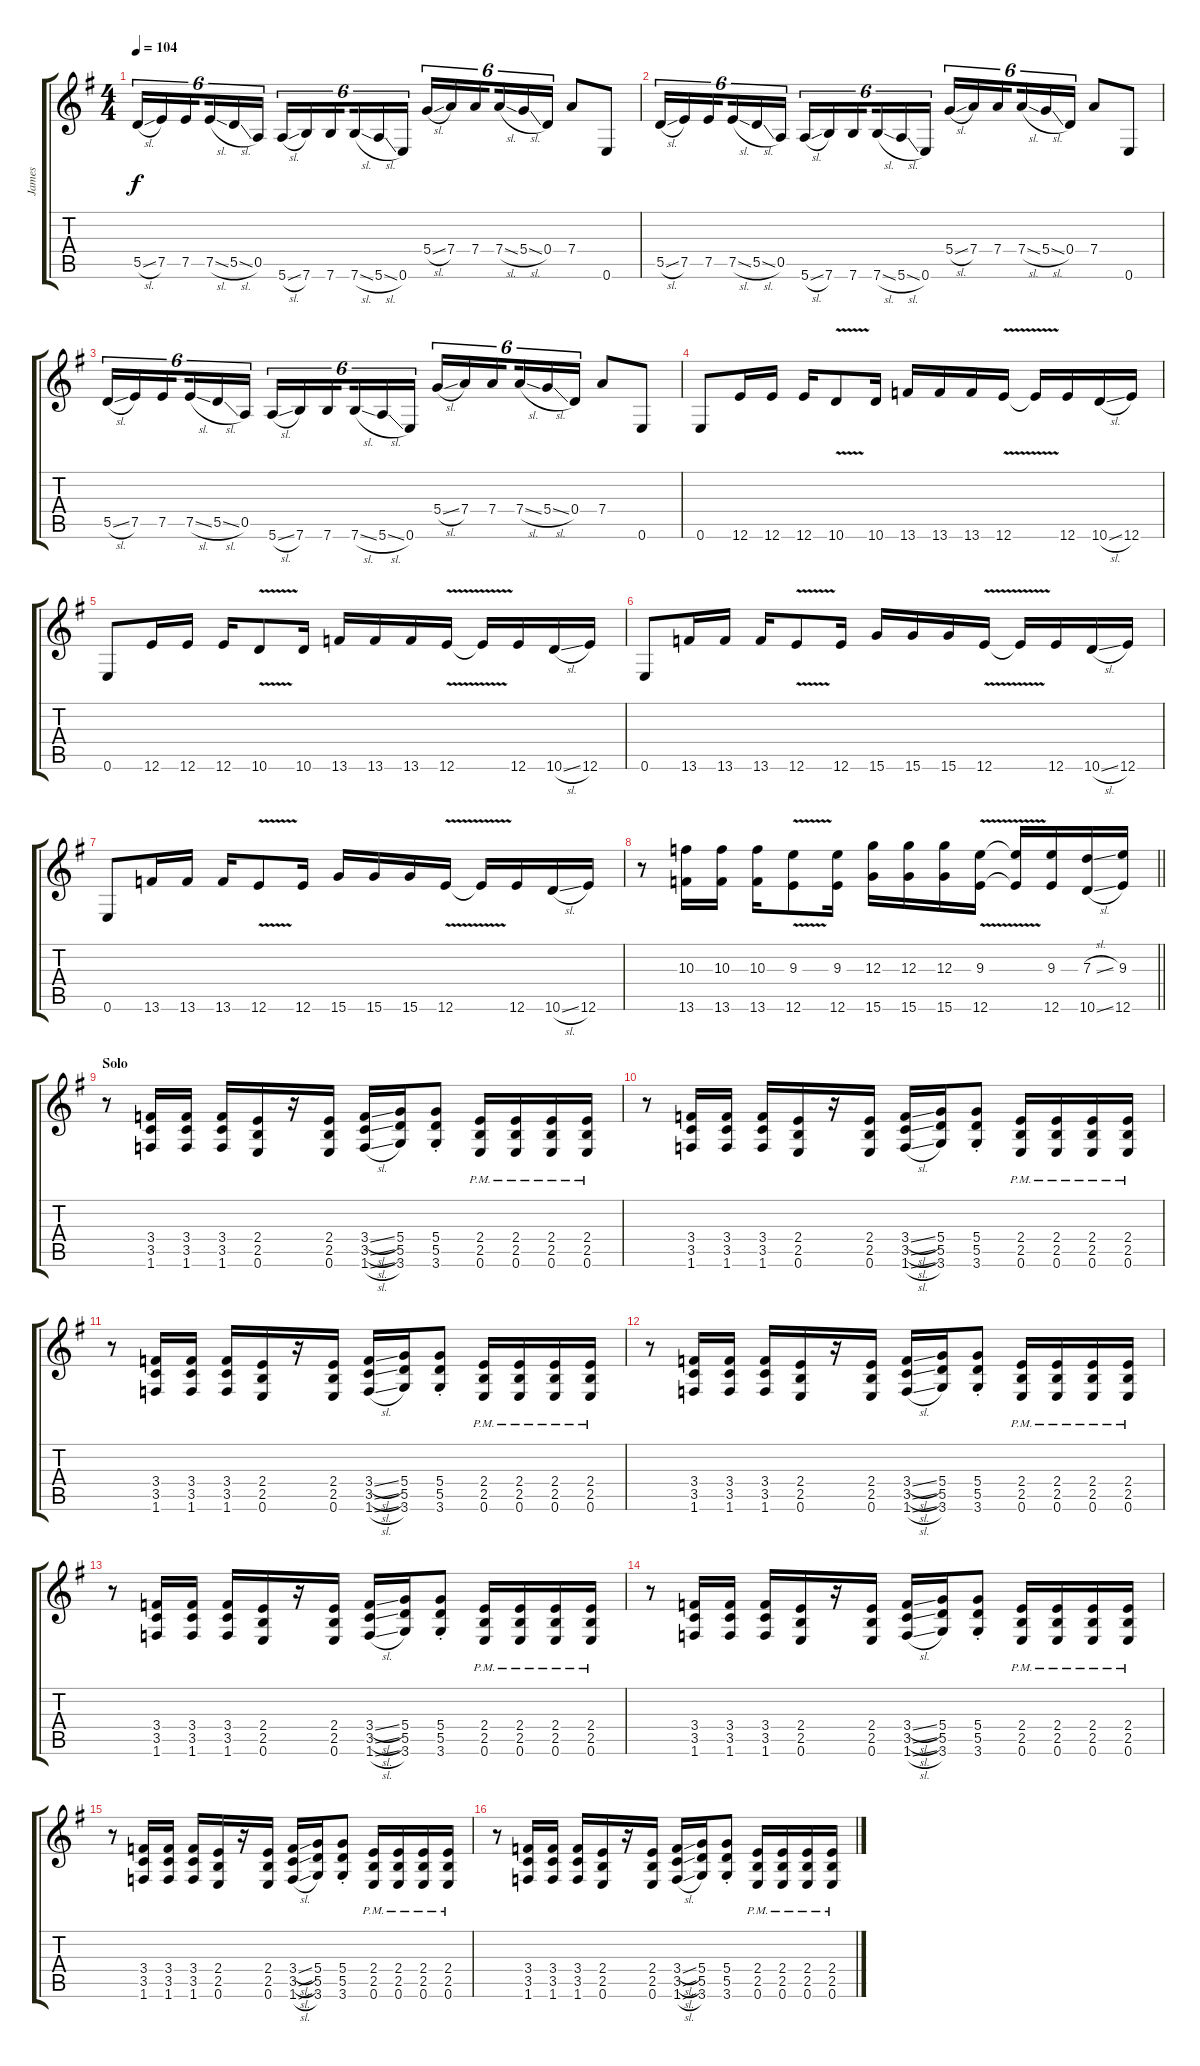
\track ("James" "James") {instrument distortionguitar}
\staff {score tabs}
\tuning (E4 B3 G3 D3 A2 E2) {hide}
\ts (4 4)
\tempo 104
\clef g2
\ks eminor
5.5{sl}.16{tu (6 4) dy f} 7.5.16{tu (6 4)} 7.5.16{tu (6 4) beam splitsecondary} 7.5{sl}.16{tu (6 4)} 5.5{sl}.16{tu (6 4)} 0.5.16{tu (6 4)} 5.6{sl}.16{tu (6 4)} 7.6.16{tu (6 4)} 7.6.16{tu (6 4) beam splitsecondary} 7.6{sl}.16{tu (6 4)} 5.6{sl}.16{tu (6 4)} 0.6.16{tu (6 4)} 5.4{sl}.16{tu (6 4)} 7.4.16{tu (6 4)} 7.4.16{tu (6 4) beam splitsecondary} 7.4{sl}.16{tu (6 4)} 5.4{sl}.16{tu (6 4)} 0.4.16{tu (6 4)} 7.4.8 0.6.8 |
5.5{sl}.16{tu (6 4)} 7.5.16{tu (6 4)} 7.5.16{tu (6 4) beam splitsecondary} 7.5{sl}.16{tu (6 4)} 5.5{sl}.16{tu (6 4)} 0.5.16{tu (6 4)} 5.6{sl}.16{tu (6 4)} 7.6.16{tu (6 4)} 7.6.16{tu (6 4) beam splitsecondary} 7.6{sl}.16{tu (6 4)} 5.6{sl}.16{tu (6 4)} 0.6.16{tu (6 4)} 5.4{sl}.16{tu (6 4)} 7.4.16{tu (6 4)} 7.4.16{tu (6 4) beam splitsecondary} 7.4{sl}.16{tu (6 4)} 5.4{sl}.16{tu (6 4)} 0.4.16{tu (6 4)} 7.4.8 0.6.8 |
5.5{sl}.16{tu (6 4)} 7.5.16{tu (6 4)} 7.5.16{tu (6 4) beam splitsecondary} 7.5{sl}.16{tu (6 4)} 5.5{sl}.16{tu (6 4)} 0.5.16{tu (6 4)} 5.6{sl}.16{tu (6 4)} 7.6.16{tu (6 4)} 7.6.16{tu (6 4) beam splitsecondary} 7.6{sl}.16{tu (6 4)} 5.6{sl}.16{tu (6 4)} 0.6.16{tu (6 4)} 5.4{sl}.16{tu (6 4)} 7.4.16{tu (6 4)} 7.4.16{tu (6 4) beam splitsecondary} 7.4{sl}.16{tu (6 4)} 5.4{sl}.16{tu (6 4)} 0.4.16{tu (6 4)} 7.4.8 0.6.8 |
0.6.8 12.6.16 12.6.16 12.6.16 10.6{v}.8 10.6.16 13.6.16 13.6.16 13.6.16 12.6{v}.16 12.6{t}.16 12.6.16 10.6{sl}.16 12.6.16 |
0.6.8 12.6.16 12.6.16 12.6.16 10.6{v}.8 10.6.16 13.6.16 13.6.16 13.6.16 12.6{v}.16 12.6{t}.16 12.6.16 10.6{sl}.16 12.6.16 |
0.6.8 13.6.16 13.6.16 13.6.16 12.6{v}.8 12.6.16 15.6.16 15.6.16 15.6.16 12.6{v}.16 12.6{t}.16 12.6.16 10.6{sl}.16 12.6.16 |
0.6.8 13.6.16 13.6.16 13.6.16 12.6{v}.8 12.6.16 15.6.16 15.6.16 15.6.16 12.6{v}.16 12.6{t}.16 12.6.16 10.6{sl}.16 12.6.16 |
\barLineRight lightlight
r.8 (10.3 13.6).16 (10.3 13.6).16 (10.3 13.6).16 (9.3{v} 12.6).8 (9.3 12.6).16 (12.3 15.6).16 (12.3 15.6).16 (12.3 15.6).16 (9.3 12.6{v}).16 (9.3{t} 12.6{t}).16 (9.3 12.6).16 (7.3{sl} 10.6{sl}).16 (9.3 12.6).16 |
\section ("" "Solo")
r.8 (3.4 3.5 1.6).16 (3.4 3.5 1.6).16 (3.4 3.5 1.6).16 (2.4 2.5 0.6).16 r.16 (2.4 2.5 0.6).16 (3.4{sl} 3.5{sl} 1.6{sl}).16 (5.4 5.5 3.6).16 (5.4 5.5 3.6{st}).8 (2.4{pm} 2.5{pm} 0.6{pm}).16 (2.4{pm} 2.5{pm} 0.6{pm}).16 (2.4{pm} 2.5{pm} 0.6{pm}).16 (2.4{pm} 2.5{pm} 0.6{pm}).16 |
r.8 (3.4 3.5 1.6).16 (3.4 3.5 1.6).16 (3.4 3.5 1.6).16 (2.4 2.5 0.6).16 r.16 (2.4 2.5 0.6).16 (3.4{sl} 3.5{sl} 1.6{sl}).16 (5.4 5.5 3.6).16 (5.4 5.5 3.6{st}).8 (2.4{pm} 2.5{pm} 0.6{pm}).16 (2.4{pm} 2.5{pm} 0.6{pm}).16 (2.4{pm} 2.5{pm} 0.6{pm}).16 (2.4{pm} 2.5{pm} 0.6{pm}).16 |
r.8 (3.4 3.5 1.6).16 (3.4 3.5 1.6).16 (3.4 3.5 1.6).16 (2.4 2.5 0.6).16 r.16 (2.4 2.5 0.6).16 (3.4{sl} 3.5{sl} 1.6{sl}).16 (5.4 5.5 3.6).16 (5.4 5.5 3.6{st}).8 (2.4{pm} 2.5{pm} 0.6{pm}).16 (2.4{pm} 2.5{pm} 0.6{pm}).16 (2.4{pm} 2.5{pm} 0.6{pm}).16 (2.4{pm} 2.5{pm} 0.6{pm}).16 |
r.8 (3.4 3.5 1.6).16 (3.4 3.5 1.6).16 (3.4 3.5 1.6).16 (2.4 2.5 0.6).16 r.16 (2.4 2.5 0.6).16 (3.4{sl} 3.5{sl} 1.6{sl}).16 (5.4 5.5 3.6).16 (5.4 5.5 3.6{st}).8 (2.4{pm} 2.5{pm} 0.6{pm}).16 (2.4{pm} 2.5{pm} 0.6{pm}).16 (2.4{pm} 2.5{pm} 0.6{pm}).16 (2.4{pm} 2.5{pm} 0.6{pm}).16 |
r.8 (3.4 3.5 1.6).16 (3.4 3.5 1.6).16 (3.4 3.5 1.6).16 (2.4 2.5 0.6).16 r.16 (2.4 2.5 0.6).16 (3.4{sl} 3.5{sl} 1.6{sl}).16 (5.4 5.5 3.6).16 (5.4 5.5 3.6{st}).8 (2.4{pm} 2.5{pm} 0.6{pm}).16 (2.4{pm} 2.5{pm} 0.6{pm}).16 (2.4{pm} 2.5{pm} 0.6{pm}).16 (2.4{pm} 2.5{pm} 0.6{pm}).16 |
r.8 (3.4 3.5 1.6).16 (3.4 3.5 1.6).16 (3.4 3.5 1.6).16 (2.4 2.5 0.6).16 r.16 (2.4 2.5 0.6).16 (3.4{sl} 3.5{sl} 1.6{sl}).16 (5.4 5.5 3.6).16 (5.4 5.5 3.6{st}).8 (2.4{pm} 2.5{pm} 0.6{pm}).16 (2.4{pm} 2.5{pm} 0.6{pm}).16 (2.4{pm} 2.5{pm} 0.6{pm}).16 (2.4{pm} 2.5{pm} 0.6{pm}).16 |
r.8 (3.4 3.5 1.6).16 (3.4 3.5 1.6).16 (3.4 3.5 1.6).16 (2.4 2.5 0.6).16 r.16 (2.4 2.5 0.6).16 (3.4{sl} 3.5{sl} 1.6{sl}).16 (5.4 5.5 3.6).16 (5.4 5.5 3.6{st}).8 (2.4{pm} 2.5{pm} 0.6{pm}).16 (2.4{pm} 2.5{pm} 0.6{pm}).16 (2.4{pm} 2.5{pm} 0.6{pm}).16 (2.4{pm} 2.5{pm} 0.6{pm}).16 |
r.8 (3.4 3.5 1.6).16 (3.4 3.5 1.6).16 (3.4 3.5 1.6).16 (2.4 2.5 0.6).16 r.16 (2.4 2.5 0.6).16 (3.4{sl} 3.5{sl} 1.6{sl}).16 (5.4 5.5 3.6).16 (5.4 5.5 3.6{st}).8 (2.4{pm} 2.5{pm} 0.6{pm}).16 (2.4{pm} 2.5{pm} 0.6{pm}).16 (2.4{pm} 2.5{pm} 0.6{pm}).16 (2.4{pm} 2.5{pm} 0.6{pm}).16
